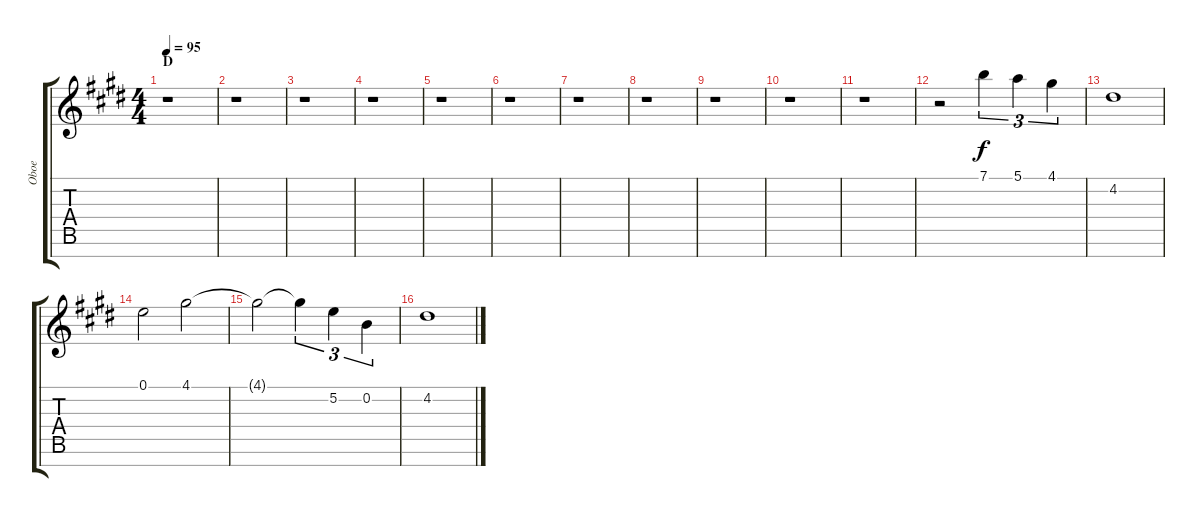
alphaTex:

\track ("Oboe" "Oboe") {instrument oboe}
\staff {score tabs}
\tuning (E5 B4 G4 D4 A3 E3 B2) {hide}
\ts (4 4)
\section ("" "D")
\tempo 95
\clef g2
\ks e
r.1{dy f} |
r.1 |
r.1 |
r.1 |
r.1 |
r.1 |
r.1 |
r.1 |
r.1 |
r.1 |
r.1 |
r.2 7.1.4{tu (3 2)} 5.1.4{tu (3 2)} 4.1.4{tu (3 2)} |
4.2.1 |
0.1.2 4.1.2 |
4.1{t}.2 4.1{t}.4{tu (3 2)} 5.2.4{tu (3 2)} 0.2.4{tu (3 2)} |
4.2.1
